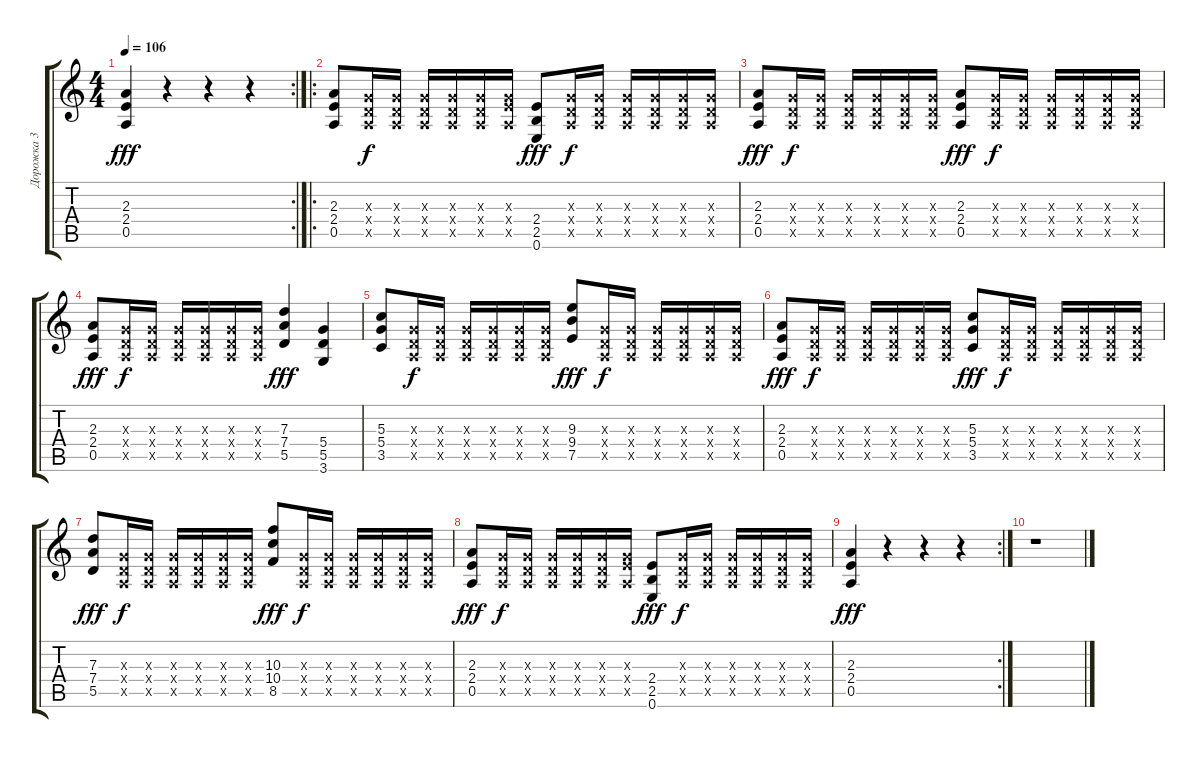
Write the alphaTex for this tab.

\track ("Дорожка 3" "Дорожка 3") {instrument distortionguitar}
\staff {score tabs}
\tuning (E4 B3 G3 D3 A2 E2) {hide}
\rc 2
\ts (4 4)
\tempo 106
\clef g2
\ks c
(2.3 2.4 0.5).4{dy fff} r.4 r.4 r.4 |
\ro
(2.3 2.4 0.5).8 (0.3{x} 0.4{x} 0.5{x}).16{dy f} (0.3{x} 0.4{x} 0.5{x}).16 (0.3{x} 0.4{x} 0.5{x}).16 (0.3{x} 0.4{x} 0.5{x}).16 (0.3{x} 0.4{x} 0.5{x}).16 (0.3{x} 2.4{x} 0.5{x}).16 (2.4 2.5 0.6).8{dy fff} (0.3{x} 0.4{x} 0.5{x}).16{dy f} (0.3{x} 0.4{x} 0.5{x}).16 (0.3{x} 0.4{x} 0.5{x}).16 (0.3{x} 0.4{x} 0.5{x}).16 (0.3{x} 0.4{x} 0.5{x}).16 (0.3{x} 0.4{x} 0.5{x}).16 |
(2.3 2.4 0.5).8{dy fff} (0.3{x} 0.4{x} 0.5{x}).16{dy f} (0.3{x} 0.4{x} 0.5{x}).16 (0.3{x} 0.4{x} 0.5{x}).16 (0.3{x} 0.4{x} 0.5{x}).16 (0.3{x} 0.4{x} 0.5{x}).16 (0.3{x} 0.4{x} 0.5{x}).16 (2.3 2.4 0.5).8{dy fff} (0.3{x} 0.4{x} 0.5{x}).16{dy f} (0.3{x} 0.4{x} 0.5{x}).16 (0.3{x} 0.4{x} 0.5{x}).16 (0.3{x} 0.4{x} 0.5{x}).16 (0.3{x} 0.4{x} 0.5{x}).16 (0.3{x} 0.4{x} 0.5{x}).16 |
(2.3 2.4 0.5).8{dy fff} (0.3{x} 0.4{x} 0.5{x}).16{dy f} (0.3{x} 0.4{x} 0.5{x}).16 (0.3{x} 0.4{x} 0.5{x}).16 (0.3{x} 0.4{x} 0.5{x}).16 (0.3{x} 0.4{x} 0.5{x}).16 (0.3{x} 0.4{x} 0.5{x}).16 (7.3 7.4 5.5).4{dy fff} (5.4 5.5 3.6).4 |
(5.3 5.4 3.5).8 (0.3{x} 0.4{x} 0.5{x}).16{dy f} (0.3{x} 0.4{x} 0.5{x}).16 (0.3{x} 0.4{x} 0.5{x}).16 (0.3{x} 0.4{x} 0.5{x}).16 (0.3{x} 0.4{x} 0.5{x}).16 (0.3{x} 0.4{x} 0.5{x}).16 (9.3 9.4 7.5).8{dy fff} (0.3{x} 0.4{x} 0.5{x}).16{dy f} (0.3{x} 0.4{x} 0.5{x}).16 (0.3{x} 0.4{x} 0.5{x}).16 (0.3{x} 0.4{x} 0.5{x}).16 (0.3{x} 0.4{x} 0.5{x}).16 (0.3{x} 0.4{x} 0.5{x}).16 |
(2.3 2.4 0.5).8{dy fff} (0.3{x} 0.4{x} 0.5{x}).16{dy f} (0.3{x} 0.4{x} 0.5{x}).16 (0.3{x} 0.4{x} 0.5{x}).16 (0.3{x} 0.4{x} 0.5{x}).16 (0.3{x} 0.4{x} 0.5{x}).16 (0.3{x} 0.4{x} 0.5{x}).16 (5.3 5.4 3.5).8{dy fff} (0.3{x} 0.4{x} 0.5{x}).16{dy f} (0.3{x} 0.4{x} 0.5{x}).16 (0.3{x} 0.4{x} 0.5{x}).16 (0.3{x} 0.4{x} 0.5{x}).16 (0.3{x} 0.4{x} 0.5{x}).16 (0.3{x} 0.4{x} 0.5{x}).16 |
(7.3 7.4 5.5).8{dy fff} (0.3{x} 0.4{x} 0.5{x}).16{dy f} (0.3{x} 0.4{x} 0.5{x}).16 (0.3{x} 0.4{x} 0.5{x}).16 (0.3{x} 0.4{x} 0.5{x}).16 (0.3{x} 0.4{x} 0.5{x}).16 (0.3{x} 0.4{x} 0.5{x}).16 (10.3 10.4 8.5).8{dy fff} (0.3{x} 0.4{x} 0.5{x}).16{dy f} (0.3{x} 0.4{x} 0.5{x}).16 (0.3{x} 0.4{x} 0.5{x}).16 (0.3{x} 0.4{x} 0.5{x}).16 (0.3{x} 0.4{x} 0.5{x}).16 (0.3{x} 0.4{x} 0.5{x}).16 |
(2.3 2.4 0.5).8{dy fff} (0.3{x} 0.4{x} 0.5{x}).16{dy f} (0.3{x} 0.4{x} 0.5{x}).16 (0.3{x} 0.4{x} 0.5{x}).16 (0.3{x} 0.4{x} 0.5{x}).16 (0.3{x} 0.4{x} 0.5{x}).16 (0.3{x} 2.4{x} 0.5{x}).16 (2.4 2.5 0.6).8{dy fff} (0.3{x} 0.4{x} 0.5{x}).16{dy f} (0.3{x} 0.4{x} 0.5{x}).16 (0.3{x} 0.4{x} 0.5{x}).16 (0.3{x} 0.4{x} 0.5{x}).16 (0.3{x} 0.4{x} 0.5{x}).16 (0.3{x} 0.4{x} 0.5{x}).16 |
\rc 2
(2.3 2.4 0.5).4{dy fff} r.4 r.4 r.4 |
r.1
